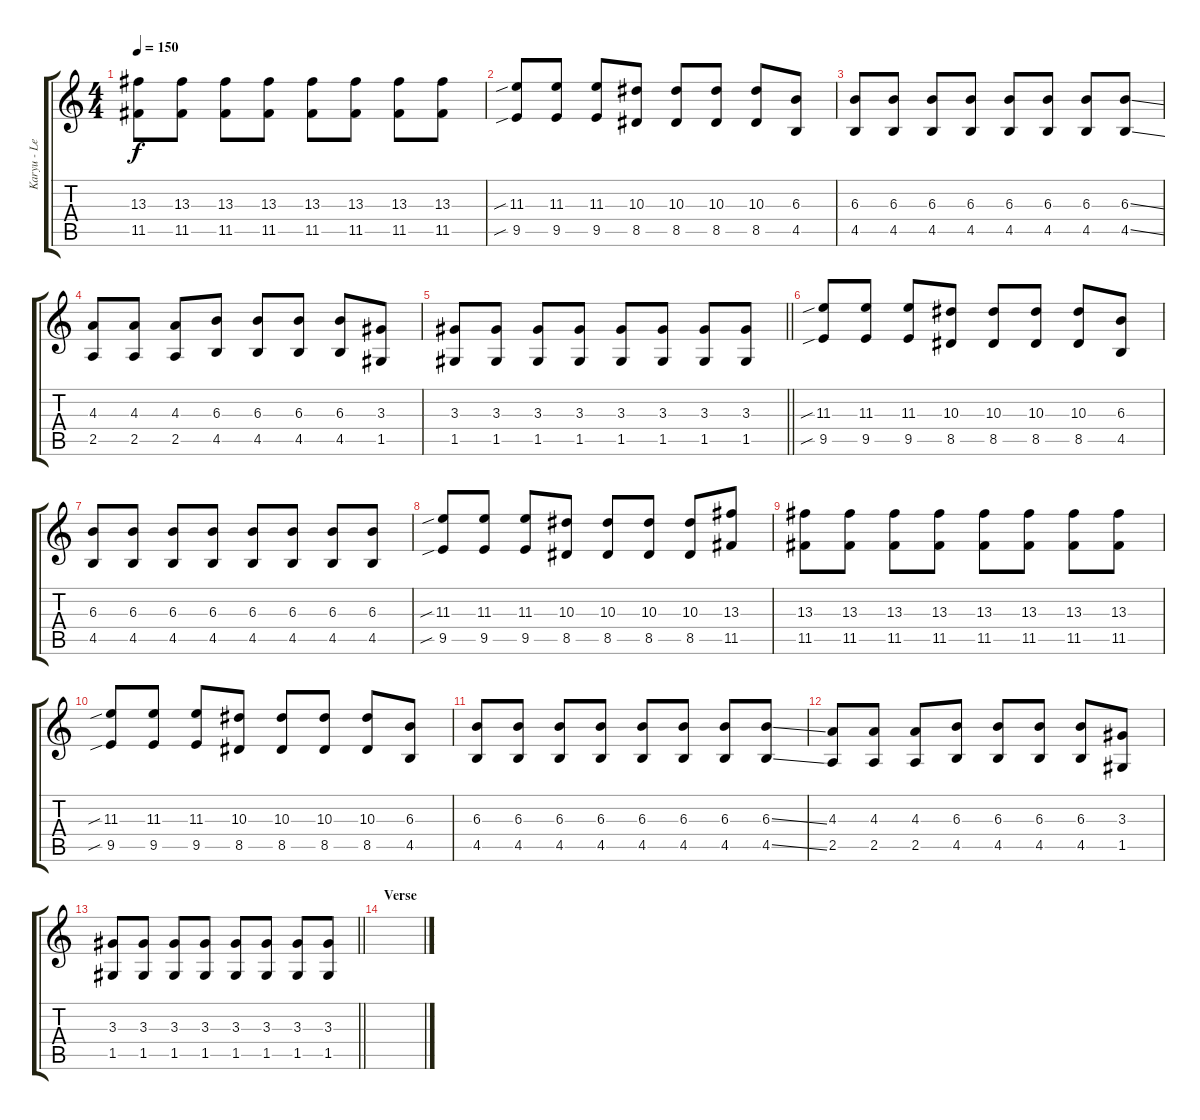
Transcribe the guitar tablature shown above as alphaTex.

\track ("Karyu - Lead Guitar" "Karyu - Le") {instrument distortionguitar}
\staff {score tabs}
\tuning (D4 A3 F3 C3 G2 D2) {hide}
\ts (4 4)
\tempo 150
\clef g2
\ks c
(13.3 11.5).8{dy f} (13.3 11.5).8 (13.3 11.5).8 (13.3 11.5).8 (13.3 11.5).8 (13.3 11.5).8 (13.3 11.5).8 (13.3 11.5).8 |
(11.3{sib} 9.5{sib}).8 (11.3 9.5).8 (11.3 9.5).8 (10.3 8.5).8 (10.3 8.5).8 (10.3 8.5).8 (10.3 8.5).8 (6.3 4.5).8 |
(6.3 4.5).8 (6.3 4.5).8 (6.3 4.5).8 (6.3 4.5).8 (6.3 4.5).8 (6.3 4.5).8 (6.3 4.5).8 (6.3{ss} 4.5{ss}).8 |
(4.3 2.5).8 (4.3 2.5).8 (4.3 2.5).8 (6.3 4.5).8 (6.3 4.5).8 (6.3 4.5).8 (6.3 4.5).8 (3.3 1.5).8 |
\barLineRight lightlight
(3.3 1.5).8 (3.3 1.5).8 (3.3 1.5).8 (3.3 1.5).8 (3.3 1.5).8 (3.3 1.5).8 (3.3 1.5).8 (3.3 1.5).8 |
\section ("" "")
(11.3{sib} 9.5{sib}).8 (11.3 9.5).8 (11.3 9.5).8 (10.3 8.5).8 (10.3 8.5).8 (10.3 8.5).8 (10.3 8.5).8 (6.3 4.5).8 |
(6.3 4.5).8 (6.3 4.5).8 (6.3 4.5).8 (6.3 4.5).8 (6.3 4.5).8 (6.3 4.5).8 (6.3 4.5).8 (6.3 4.5).8 |
(11.3{sib} 9.5{sib}).8 (11.3 9.5).8 (11.3 9.5).8 (10.3 8.5).8 (10.3 8.5).8 (10.3 8.5).8 (10.3 8.5).8 (13.3 11.5).8 |
(13.3 11.5).8 (13.3 11.5).8 (13.3 11.5).8 (13.3 11.5).8 (13.3 11.5).8 (13.3 11.5).8 (13.3 11.5).8 (13.3 11.5).8 |
(11.3{sib} 9.5{sib}).8 (11.3 9.5).8 (11.3 9.5).8 (10.3 8.5).8 (10.3 8.5).8 (10.3 8.5).8 (10.3 8.5).8 (6.3 4.5).8 |
(6.3 4.5).8 (6.3 4.5).8 (6.3 4.5).8 (6.3 4.5).8 (6.3 4.5).8 (6.3 4.5).8 (6.3 4.5).8 (6.3{ss} 4.5{ss}).8 |
(4.3 2.5).8 (4.3 2.5).8 (4.3 2.5).8 (6.3 4.5).8 (6.3 4.5).8 (6.3 4.5).8 (6.3 4.5).8 (3.3 1.5).8 |
\barLineRight lightlight
(3.3 1.5).8 (3.3 1.5).8 (3.3 1.5).8 (3.3 1.5).8 (3.3 1.5).8 (3.3 1.5).8 (3.3 1.5).8 (3.3 1.5).8 |
\section ("" "Verse")
